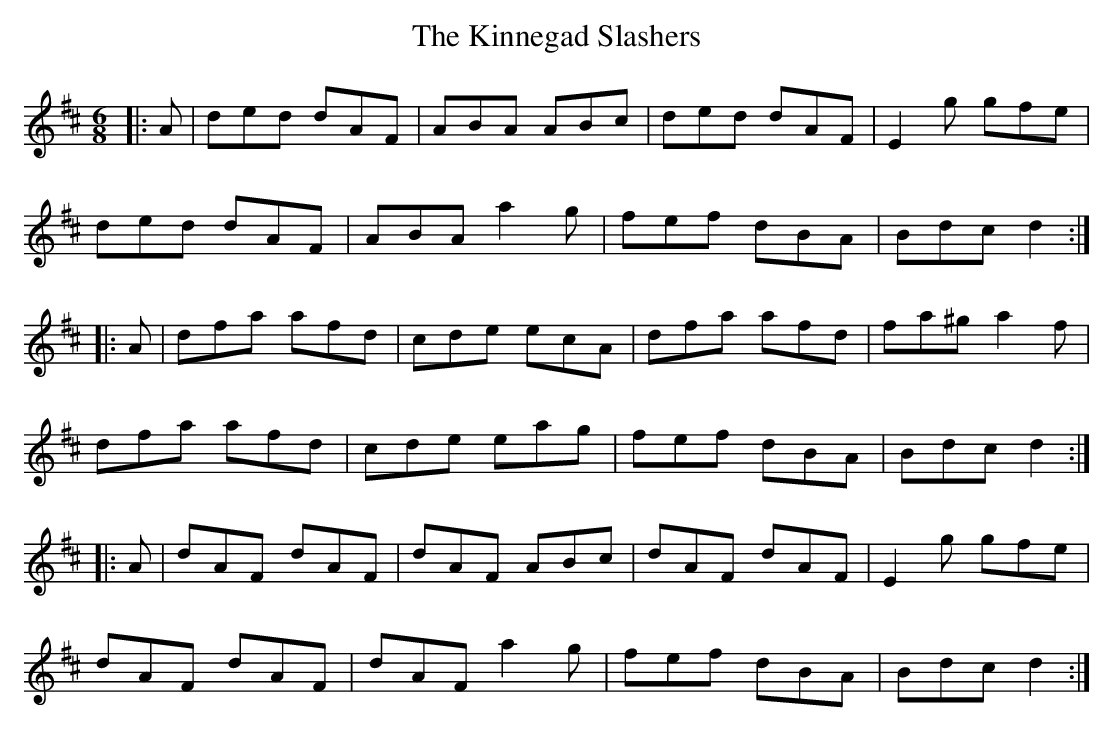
X:1
T: Kinnegad Slashers, The
M: 6/8
L: 1/8
K:Dmaj
|:A | ded dAF | ABA ABc | ded dAF | E2g gfe |
ded dAF | ABA a2g | fef dBA | Bdc d2 :|
|:A | dfa afd | cde ecA | dfa afd | fa^g a2f |
dfa afd | cde eag | fef dBA | Bdc d2 :|
|:A | dAF dAF | dAF ABc | dAF dAF | E2g gfe |
dAF dAF | dAF a2g | fef dBA | Bdc d2 :|]
